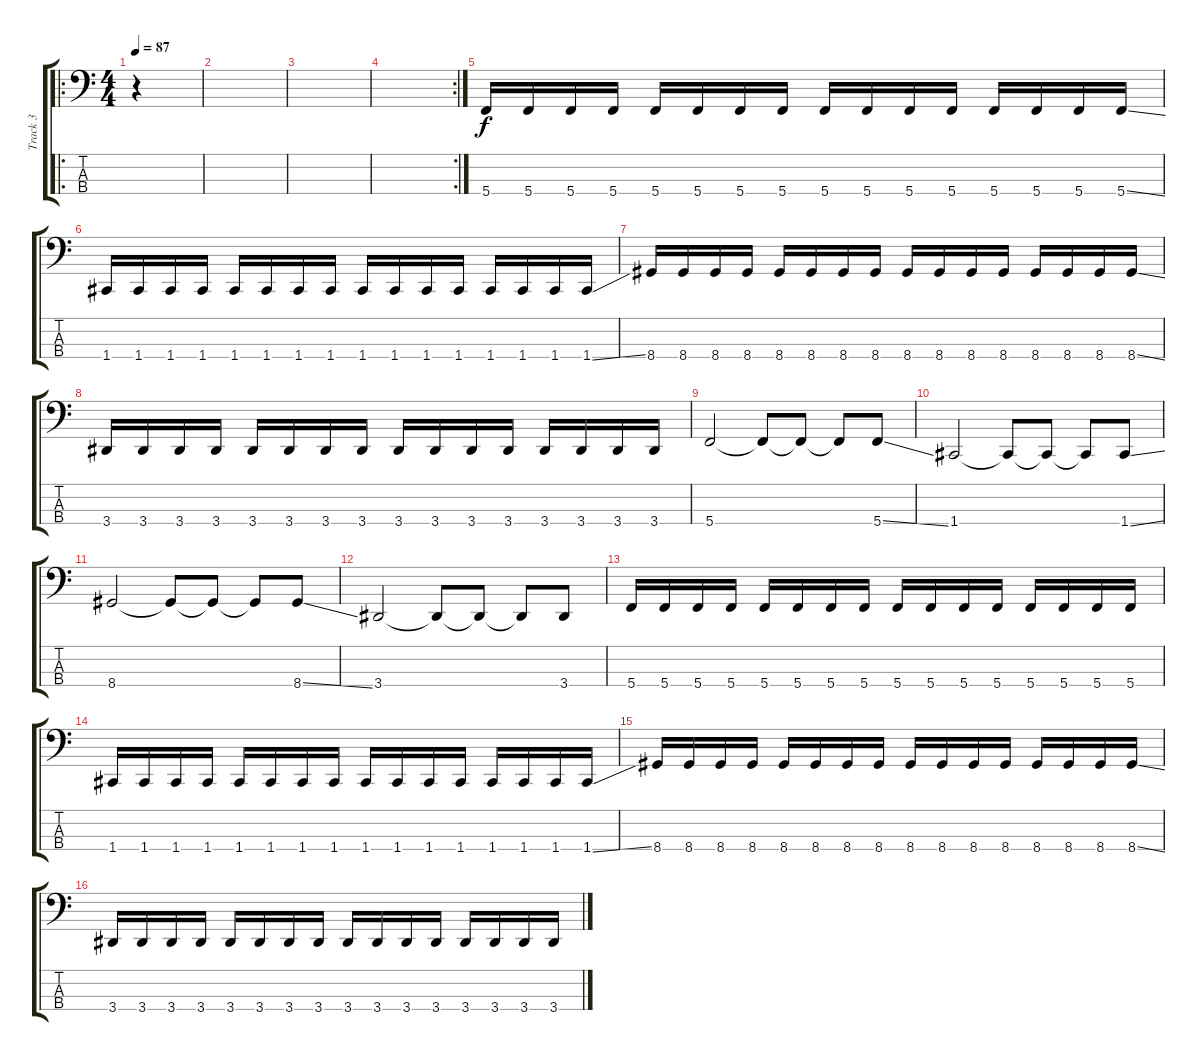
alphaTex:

\track ("Track 3" "Track 3") {instrument electricbasspick}
\staff {score tabs}
\tuning (F2 C2 G1 C1) {hide}
\ro
\ts (4 4)
\tempo 87
\clef f4
\ks c
r.4{dy f instrument electricbasspick} |
|
|
\rc 2
|
5.4.16 5.4.16 5.4.16 5.4.16 5.4.16 5.4.16 5.4.16 5.4.16 5.4.16 5.4.16 5.4.16 5.4.16 5.4.16 5.4.16 5.4.16 5.4{ss}.16 |
1.4.16 1.4.16 1.4.16 1.4.16 1.4.16 1.4.16 1.4.16 1.4.16 1.4.16 1.4.16 1.4.16 1.4.16 1.4.16 1.4.16 1.4.16 1.4{ss}.16 |
8.4.16 8.4.16 8.4.16 8.4.16 8.4.16 8.4.16 8.4.16 8.4.16 8.4.16 8.4.16 8.4.16 8.4.16 8.4.16 8.4.16 8.4.16 8.4{ss}.16 |
3.4.16 3.4.16 3.4.16 3.4.16 3.4.16 3.4.16 3.4.16 3.4.16 3.4.16 3.4.16 3.4.16 3.4.16 3.4.16 3.4.16 3.4.16 3.4.16 |
5.4.2 5.4{t}.8 5.4{t}.8 5.4{t}.8 5.4{ss}.8 |
1.4.2 1.4{t}.8 1.4{t}.8 1.4{t}.8 1.4{ss}.8 |
8.4.2 8.4{t}.8 8.4{t}.8 8.4{t}.8 8.4{ss}.8 |
3.4.2 3.4{t}.8 3.4{t}.8 3.4{t}.8 3.4.8 |
5.4.16 5.4.16 5.4.16 5.4.16 5.4.16 5.4.16 5.4.16 5.4.16 5.4.16 5.4.16 5.4.16 5.4.16 5.4.16 5.4.16 5.4.16 5.4.16 |
1.4.16 1.4.16 1.4.16 1.4.16 1.4.16 1.4.16 1.4.16 1.4.16 1.4.16 1.4.16 1.4.16 1.4.16 1.4.16 1.4.16 1.4.16 1.4{ss}.16 |
8.4.16 8.4.16 8.4.16 8.4.16 8.4.16 8.4.16 8.4.16 8.4.16 8.4.16 8.4.16 8.4.16 8.4.16 8.4.16 8.4.16 8.4.16 8.4{ss}.16 |
3.4.16 3.4.16 3.4.16 3.4.16 3.4.16 3.4.16 3.4.16 3.4.16 3.4.16 3.4.16 3.4.16 3.4.16 3.4.16 3.4.16 3.4.16 3.4.16
